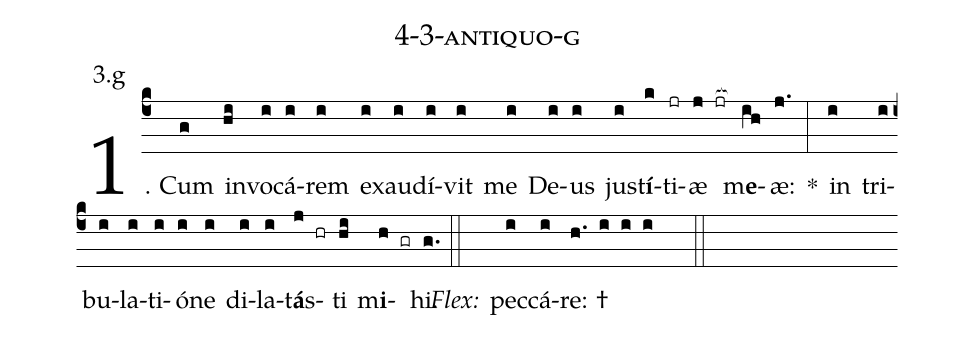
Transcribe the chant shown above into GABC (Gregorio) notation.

name: 4-3-antiquo-g;
annotation: 3.g;
%%
(c4)1. Cum(g) in(hi)vo(i)cá(i)rem(i) ex(i)au(i)dí(i)vit(i) me(i) De(i)us(i) jus(i)t<b>í</b>(k)ti(jr)æ(j jr[ocb:1{]) m<b>e</b>(ih[ocb:0}])æ:(j.) *(:) in(i) tri(i)bu(i)la(i)ti(i)ó(i)ne(i) di(i)la(i)t<b>á</b>s(j hr)ti(hi) m<b>i</b>(h gr)hi.(g.) (::)
<i>Flex:</i>()  pec(i)cá(i)re: †(h. i i i  ::)
